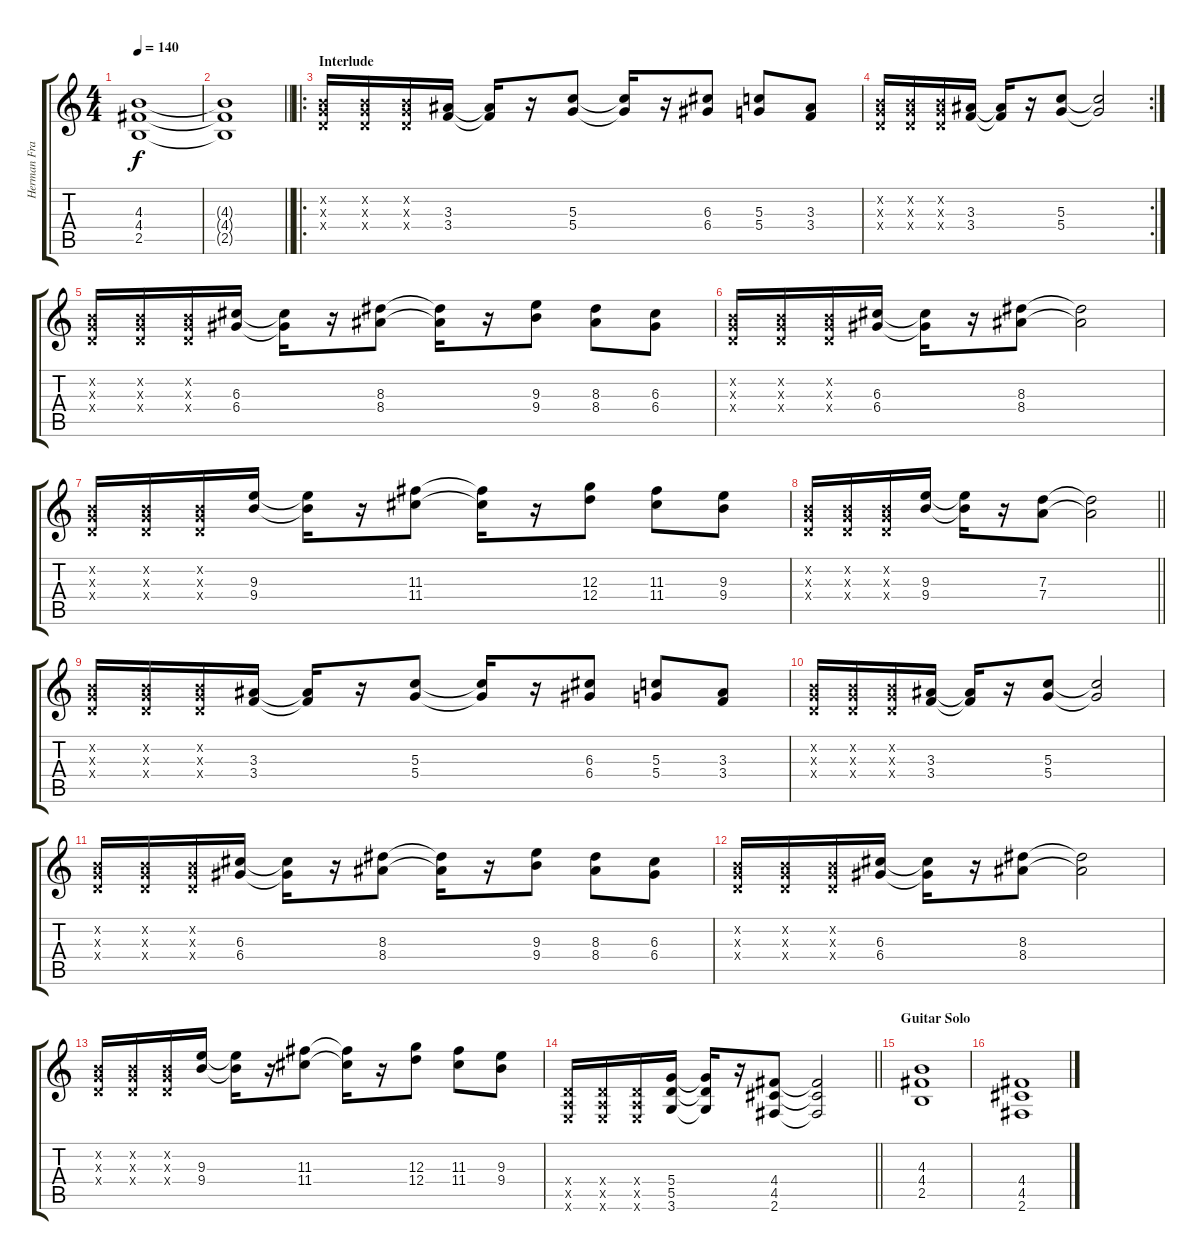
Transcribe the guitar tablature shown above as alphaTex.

\track ("Herman Frank (Guitar)" "Herman Fra") {instrument distortionguitar}
\staff {score tabs}
\tuning (E4 B3 G3 D3 A2 E2) {hide}
\ts (4 4)
\tempo 140
\clef g2
\ks c
(4.3 4.4 2.5).1{dy f} |
\barLineRight lightlight
(4.3{t} 4.4{t} 2.5{t}).1 |
\ro
\section ("" "Interlude")
(0.2{x} 0.3{x} 0.4{x}).16 (0.2{x} 0.3{x} 0.4{x}).16 (0.2{x} 0.3{x} 0.4{x}).16 (3.3 3.4).16 (3.3{t} 3.4{t}).16 r.16 (5.3 5.4).8 (5.3{t} 5.4{t}).16 r.16 (6.3 6.4).8 (5.3 5.4).8 (3.3 3.4).8 |
\rc 2
(0.2{x} 0.3{x} 0.4{x}).16 (0.2{x} 0.3{x} 0.4{x}).16 (0.2{x} 0.3{x} 0.4{x}).16 (3.3 3.4).16 (3.3{t} 3.4{t}).16 r.16 (5.3 5.4).8 (5.3{t} 5.4{t}).2 |
(0.2{x} 0.3{x} 0.4{x}).16 (0.2{x} 0.3{x} 0.4{x}).16 (0.2{x} 0.3{x} 0.4{x}).16 (6.3 6.4).16 (6.3{t} 6.4{t}).16 r.16 (8.3 8.4).8 (8.3{t} 8.4{t}).16 r.16 (9.3 9.4).8 (8.3 8.4).8 (6.3 6.4).8 |
(0.2{x} 0.3{x} 0.4{x}).16 (0.2{x} 0.3{x} 0.4{x}).16 (0.2{x} 0.3{x} 0.4{x}).16 (6.3 6.4).16 (6.3{t} 6.4{t}).16 r.16 (8.3 8.4).8 (8.3{t} 8.4{t}).2 |
(0.2{x} 0.3{x} 0.4{x}).16 (0.2{x} 0.3{x} 0.4{x}).16 (0.2{x} 0.3{x} 0.4{x}).16 (9.3 9.4).16 (9.3{t} 9.4{t}).16 r.16 (11.3 11.4).8 (11.3{t} 11.4{t}).16 r.16 (12.3 12.4).8 (11.3 11.4).8 (9.3 9.4).8 |
\barLineRight lightlight
(0.2{x} 0.3{x} 0.4{x}).16 (0.2{x} 0.3{x} 0.4{x}).16 (0.2{x} 0.3{x} 0.4{x}).16 (9.3 9.4).16 (9.3{t} 9.4{t}).16 r.16 (7.3 7.4).8 (7.3{t} 7.4{t}).2 |
(0.2{x} 0.3{x} 0.4{x}).16 (0.2{x} 0.3{x} 0.4{x}).16 (0.2{x} 0.3{x} 0.4{x}).16 (3.3 3.4).16 (3.3{t} 3.4{t}).16 r.16 (5.3 5.4).8 (5.3{t} 5.4{t}).16 r.16 (6.3 6.4).8 (5.3 5.4).8 (3.3 3.4).8 |
(0.2{x} 0.3{x} 0.4{x}).16 (0.2{x} 0.3{x} 0.4{x}).16 (0.2{x} 0.3{x} 0.4{x}).16 (3.3 3.4).16 (3.3{t} 3.4{t}).16 r.16 (5.3 5.4).8 (5.3{t} 5.4{t}).2 |
(0.2{x} 0.3{x} 0.4{x}).16 (0.2{x} 0.3{x} 0.4{x}).16 (0.2{x} 0.3{x} 0.4{x}).16 (6.3 6.4).16 (6.3{t} 6.4{t}).16 r.16 (8.3 8.4).8 (8.3{t} 8.4{t}).16 r.16 (9.3 9.4).8 (8.3 8.4).8 (6.3 6.4).8 |
(0.2{x} 0.3{x} 0.4{x}).16 (0.2{x} 0.3{x} 0.4{x}).16 (0.2{x} 0.3{x} 0.4{x}).16 (6.3 6.4).16 (6.3{t} 6.4{t}).16 r.16 (8.3 8.4).8 (8.3{t} 8.4{t}).2 |
(0.2{x} 0.3{x} 0.4{x}).16 (0.2{x} 0.3{x} 0.4{x}).16 (0.2{x} 0.3{x} 0.4{x}).16 (9.3 9.4).16 (9.3{t} 9.4{t}).16 r.16 (11.3 11.4).8 (11.3{t} 11.4{t}).16 r.16 (12.3 12.4).8 (11.3 11.4).8 (9.3 9.4).8 |
\barLineRight lightlight
(0.4{x} 0.5{x} 0.6{x}).16 (0.4{x} 0.5{x} 0.6{x}).16 (0.4{x} 0.5{x} 0.6{x}).16 (5.4 5.5 3.6).16 (5.4{t} 5.5{t} 3.6{t}).16 r.16 (4.4 4.5 2.6).8 (4.4{t} 4.5{t} 2.6{t}).2 |
\section ("" "Guitar Solo")
(4.3 4.4 2.5).1 |
(4.4 4.5 2.6).1
